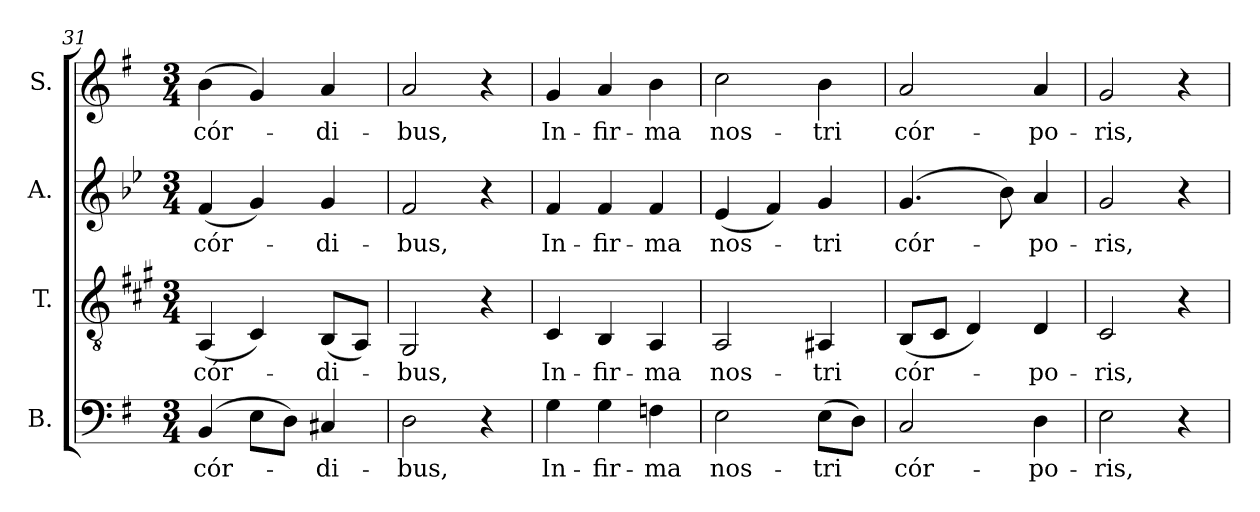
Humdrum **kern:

**kern	**text	**kern	**text	**kern	**text	**kern	**text
*part4	*part4	*part3	*part3	*part2	*part2	*part1	*part1
*staff4	*staff4	*staff3	*staff3	*staff2	*staff2	*staff1	*staff1
*I"B.	*	*I"T.	*	*I"A.	*	*I"S.	*
*I'B.	*	*I'T.	*	*I'A.	*	*I'S.	*
*clefF4	*	*clefGv2	*	*clefG2	*	*clefG2	*
*	*	*ITrd1c2	*	*ITrd2c3	*	*	*
*k[f#]	*	*k[f#]	*	*k[f#]	*	*k[f#]	*
*G:	*	*G:	*	*G:	*	*G:	*
*M3/4	*	*M3/4	*	*M3/4	*	*M3/4	*
=31	=31	=31	=31	=31	=31	=31	=31
!	!LO:LY:b:color=#000000	!	!	!	!	!	!
!	!	!	!LO:LY:b:color=#000000	!	!	!	!
!	!	!	!	!	!LO:LY:b:color=#000000	!	!
!	!	!	!	!	!	!	!LO:LY:b:color=#000000
(4BBi/	cór-	(4GGi/	cór-	(4di/	cór-	(4bi\	cór-
8Ei\L	.	4BBi/)	.	4ei/)	.	4gi/)	.
8Di\J)	.	.	.	.	.	.	.
!	!LO:LY:b:color=#000000	!	!	!	!	!	!
!	!	!	!LO:LY:b:color=#000000	!	!	!	!
!	!	!	!	!	!LO:LY:b:color=#000000	!	!
!	!	!	!	!	!	!	!LO:LY:b:color=#000000
4C#Xi/	-di-	(8AAi/L	-di-	4ei/	-di-	4ai/	-di-
.	.	8GGi/J)	.	.	.	.	.
=32	=32	=32	=32	=32	=32	=32	=32
!	!LO:LY:b:color=#000000	!	!	!	!	!	!
!	!	!	!LO:LY:b:color=#000000	!	!	!	!
!	!	!	!	!	!LO:LY:b:color=#000000	!	!
!	!	!	!	!	!	!	!LO:LY:b:color=#000000
2Di\	-bus,	2FF#i/	-bus,	2di/	-bus,	2ai/	-bus,
4r	.	4r	.	4r	.	4r	.
!!LO:LB:g=z
=33	=33	=33	=33	=33	=33	=33	=33
!	!LO:LY:b:color=#000000	!	!	!	!	!	!
!	!	!	!LO:LY:b:color=#000000	!	!	!	!
!	!	!	!	!	!LO:LY:b:color=#000000	!	!
!	!	!	!	!	!	!	!LO:LY:b:color=#000000
4Gi\	In-	4BBi/	In-	4di/	In-	4gi/	In-
!	!LO:LY:b:color=#000000	!	!	!	!	!	!
!	!	!	!LO:LY:b:color=#000000	!	!	!	!
!	!	!	!	!	!LO:LY:b:color=#000000	!	!
!	!	!	!	!	!	!	!LO:LY:b:color=#000000
4Gi\	-fir-	4AAi/	-fir-	4di/	-fir-	4ai/	-fir-
!	!LO:LY:b:color=#000000	!	!	!	!	!	!
!	!	!	!LO:LY:b:color=#000000	!	!	!	!
!	!	!	!	!	!LO:LY:b:color=#000000	!	!
!	!	!	!	!	!	!	!LO:LY:b:color=#000000
4Fni\	-ma	4GGi/	-ma	4di/	-ma	4bi\	-ma
=34	=34	=34	=34	=34	=34	=34	=34
!	!LO:LY:b:color=#000000	!	!	!	!	!	!
!	!	!	!LO:LY:b:color=#000000	!	!	!	!
!	!	!	!	!	!LO:LY:b:color=#000000	!	!
!	!	!	!	!	!	!	!LO:LY:b:color=#000000
2Ei\	nos-	2GGi/	nos-	(4ci/	nos-	2cci\	nos-
.	.	.	.	4di/)	.	.	.
!	!LO:LY:b:color=#000000	!	!	!	!	!	!
!	!	!	!LO:LY:b:color=#000000	!	!	!	!
!	!	!	!	!	!LO:LY:b:color=#000000	!	!
!	!	!	!	!	!	!	!LO:LY:b:color=#000000
(8Ei\L	-tri	4GG#Xi/	-tri	4ei/	-tri	4bi\	-tri
8Di\J)	.	.	.	.	.	.	.
=35	=35	=35	=35	=35	=35	=35	=35
!	!LO:LY:b:color=#000000	!	!	!	!	!	!
!	!	!	!LO:LY:b:color=#000000	!	!	!	!
!	!	!	!	!	!LO:LY:b:color=#000000	!	!
!	!	!	!	!	!	!	!LO:LY:b:color=#000000
2Ci/	cór-	(8AAi/L	cór-	(4.ei/	cór-	2ai/	cór-
.	.	8BBi/J	.	.	.	.	.
.	.	4Ci/)	.	.	.	.	.
.	.	.	.	8gi\)	.	.	.
!	!LO:LY:b:color=#000000	!	!	!	!	!	!
!	!	!	!LO:LY:b:color=#000000	!	!	!	!
!	!	!	!	!	!LO:LY:b:color=#000000	!	!
!	!	!	!	!	!	!	!LO:LY:b:color=#000000
4Di\	-po-	4Ci/	-po-	4f#i/	-po-	4ai/	-po-
=36	=36	=36	=36	=36	=36	=36	=36
!	!LO:LY:b:color=#000000	!	!	!	!	!	!
!	!	!	!LO:LY:b:color=#000000	!	!	!	!
!	!	!	!	!	!LO:LY:b:color=#000000	!	!
!	!	!	!	!	!	!	!LO:LY:b:color=#000000
2Ei\	-ris,	2BBi/	-ris,	2ei/	-ris,	2gi/	-ris,
4r	.	4r	.	4r	.	4r	.
=	=	=	=	=	=	=	=
*-	*-	*-	*-	*-	*-	*-	*-
